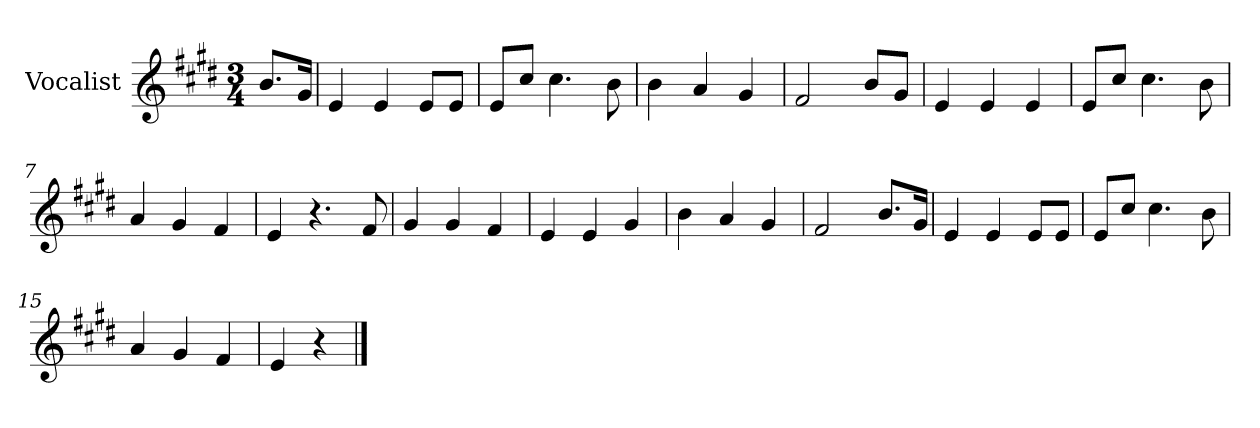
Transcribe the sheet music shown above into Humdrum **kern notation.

**kern
*part1
*staff1
*I"Vocalist
*k[f#c#g#d#]
*E:
*M3/4
=
8.bL
16g#Jk
=1
4e
4e
8eL
8eJ
=2
8eL
8cc#J
4.cc#
8b
=3
4b
4a
4g#
=4
2f#
8bL
8g#J
=5
4e
4e
4e
=6
8eL
8cc#J
4.cc#
8b
=7
4a
4g#
4f#
=8
4e
4.r
8f#
=9
4g#
4g#
4f#
=10
4e
4e
4g#
=11
4b
4a
4g#
=12
2f#
8.bL
16g#Jk
=13
4e
4e
8eL
8eJ
=14
8eL
8cc#J
4.cc#
8b
=15
4a
4g#
4f#
=16
4e
4r
==
*-
